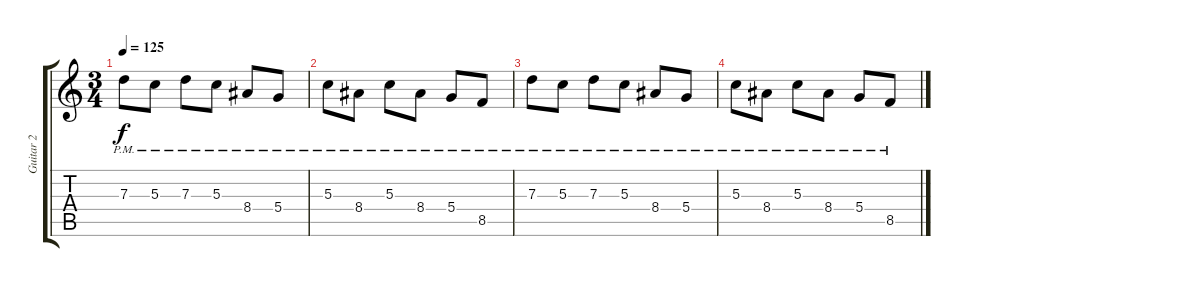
\track ("Guitar 2" "Guitar 2") {instrument electricguitarjazz}
\staff {score tabs}
\tuning (E4 B3 G3 D3 A2 E2) {hide}
\ts (3 4)
\tempo 125
\clef g2
\ks c
7.3{pm}.8{dy f instrument electricguitarjazz} 5.3{pm}.8 7.3{pm}.8 5.3{pm}.8 8.4{pm}.8 5.4{pm}.8 |
5.3{pm}.8 8.4{pm}.8 5.3{pm}.8 8.4{pm}.8 5.4{pm}.8 8.5{pm}.8 |
7.3{pm}.8{instrument electricguitarjazz} 5.3{pm}.8 7.3{pm}.8 5.3{pm}.8 8.4{pm}.8 5.4{pm}.8 |
5.3{pm}.8 8.4{pm}.8 5.3{pm}.8 8.4{pm}.8 5.4{pm}.8 8.5{pm}.8
